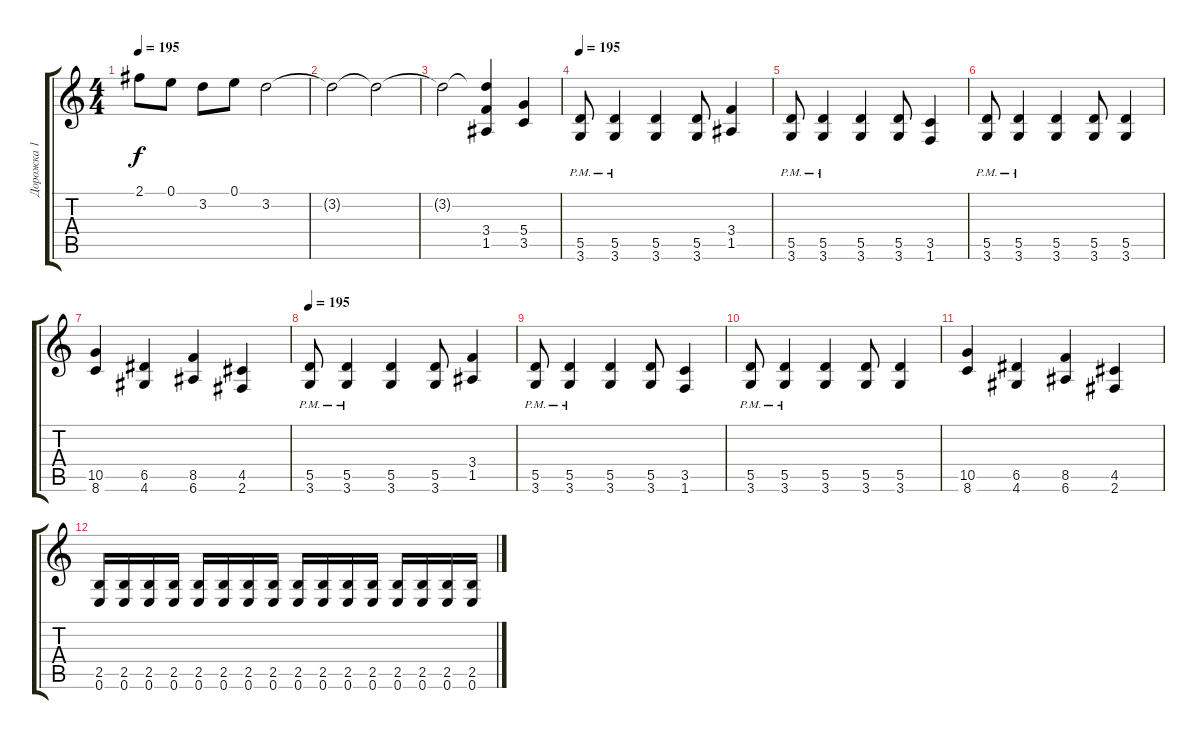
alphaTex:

\track ("Дорожка 1" "Дорожка 1") {instrument distortionguitar}
\staff {score tabs}
\tuning (E4 B3 G3 D3 A2 E2) {hide}
\ts (4 4)
\tempo 195
\clef g2
\ks c
2.1.8{dy f balance 10} 0.1.8 3.2.8 0.1.8 3.2.2 |
3.2{t}.2 3.2{t}.2 |
3.2{t}.2 (3.2{t} 3.4 1.5).4 (5.4 3.5).4 |
\tempo 195
(5.5{pm} 3.6{pm}).8 (5.5{pm} 3.6{pm}).4 (5.5 3.6).4 (5.5 3.6).8 (3.4 1.5).4 |
(5.5{pm} 3.6{pm}).8 (5.5{pm} 3.6{pm}).4 (5.5 3.6).4 (5.5 3.6).8 (3.5 1.6).4 |
(5.5{pm} 3.6{pm}).8 (5.5{pm} 3.6{pm}).4 (5.5 3.6).4 (5.5 3.6).8 (5.5 3.6).4 |
(10.5 8.6).4 (6.5 4.6).4 (8.5 6.6).4 (4.5 2.6).4 |
\tempo 195
(5.5{pm} 3.6{pm}).8 (5.5{pm} 3.6{pm}).4 (5.5 3.6).4 (5.5 3.6).8 (3.4 1.5).4 |
(5.5{pm} 3.6{pm}).8 (5.5{pm} 3.6{pm}).4 (5.5 3.6).4 (5.5 3.6).8 (3.5 1.6).4 |
(5.5{pm} 3.6{pm}).8 (5.5{pm} 3.6{pm}).4 (5.5 3.6).4 (5.5 3.6).8 (5.5 3.6).4 |
(10.5 8.6).4 (6.5 4.6).4 (8.5 6.6).4 (4.5 2.6).4 |
(2.5 0.6).16 (2.5 0.6).16 (2.5 0.6).16 (2.5 0.6).16 (2.5 0.6).16 (2.5 0.6).16 (2.5 0.6).16 (2.5 0.6).16 (2.5 0.6).16 (2.5 0.6).16 (2.5 0.6).16 (2.5 0.6).16 (2.5 0.6).16 (2.5 0.6).16 (2.5 0.6).16 (2.5 0.6).16
